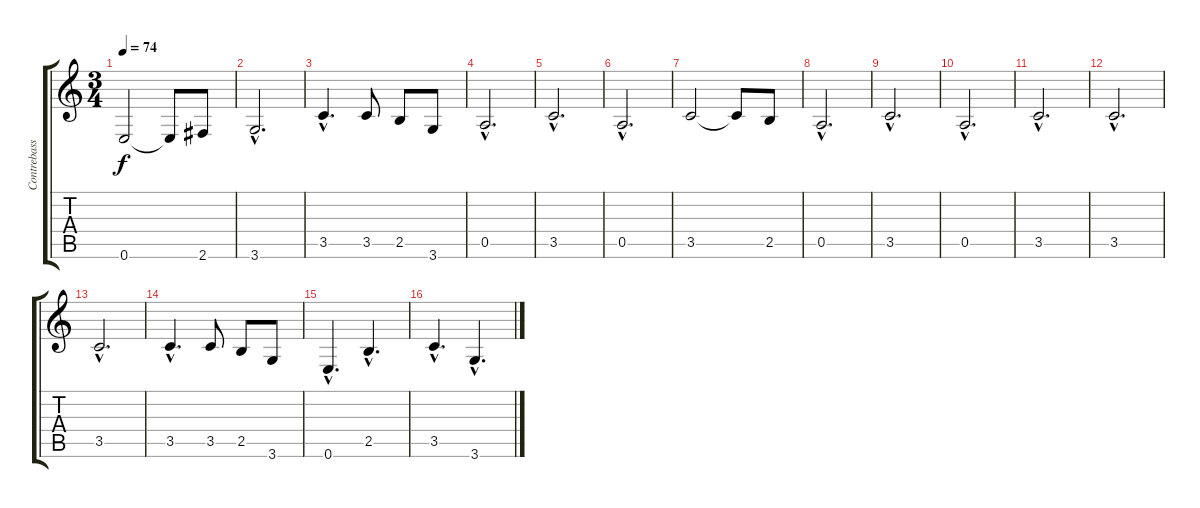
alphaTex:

\track ("Contrebasse" "Contrebass") {instrument contrabass}
\staff {score tabs}
\tuning (E4 B3 G3 D3 A2 E2) {hide}
\ts (3 4)
\tempo 74
\clef g2
\ks c
0.6.2{dy f} 0.6{t}.8 2.6.8 |
3.6{hac}.2{d} |
3.5{hac}.4{d} 3.5.8 2.5.8 3.6.8 |
0.5{hac}.2{d} |
3.5{hac}.2{d} |
0.5{hac}.2{d} |
3.5.2 3.5{t}.8 2.5.8 |
0.5{hac}.2{d} |
3.5{hac}.2{d} |
0.5{hac}.2{d} |
3.5{hac}.2{d} |
3.5{hac}.2{d} |
3.5{hac}.2{d} |
3.5{hac}.4{d} 3.5.8 2.5.8 3.6.8 |
0.6{hac}.4{d} 2.5{hac}.4{d} |
3.5{hac}.4{d} 3.6{hac}.4{d}
